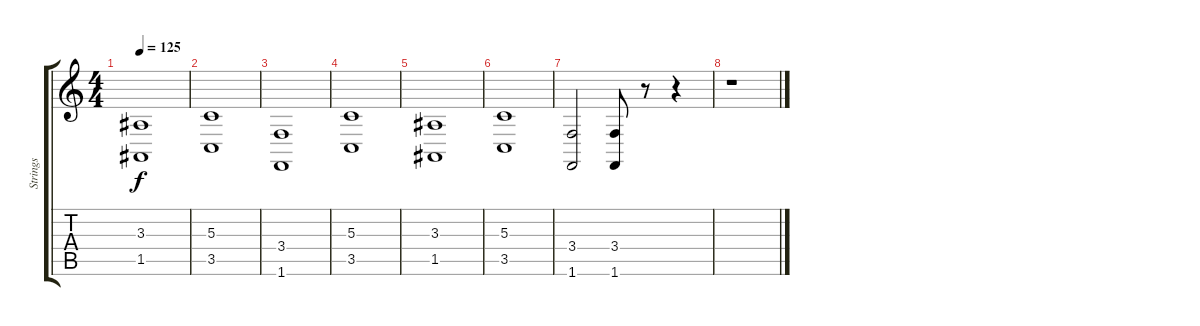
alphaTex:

\track ("Strings" "Strings") {instrument synthstrings1}
\staff {score tabs}
\tuning (E4 B3 G3 D3 A2 E2) {hide}
\ts (4 4)
\tempo 125
\clef g2
\ks c
(3.3 1.5).1{dy f} |
(5.3 3.5).1 |
(3.4 1.6).1 |
(5.3 3.5).1 |
(3.3 1.5).1 |
(5.3 3.5).1 |
(3.4 1.6).2 (3.4 1.6).8 r.8 r.4 |
r.1
